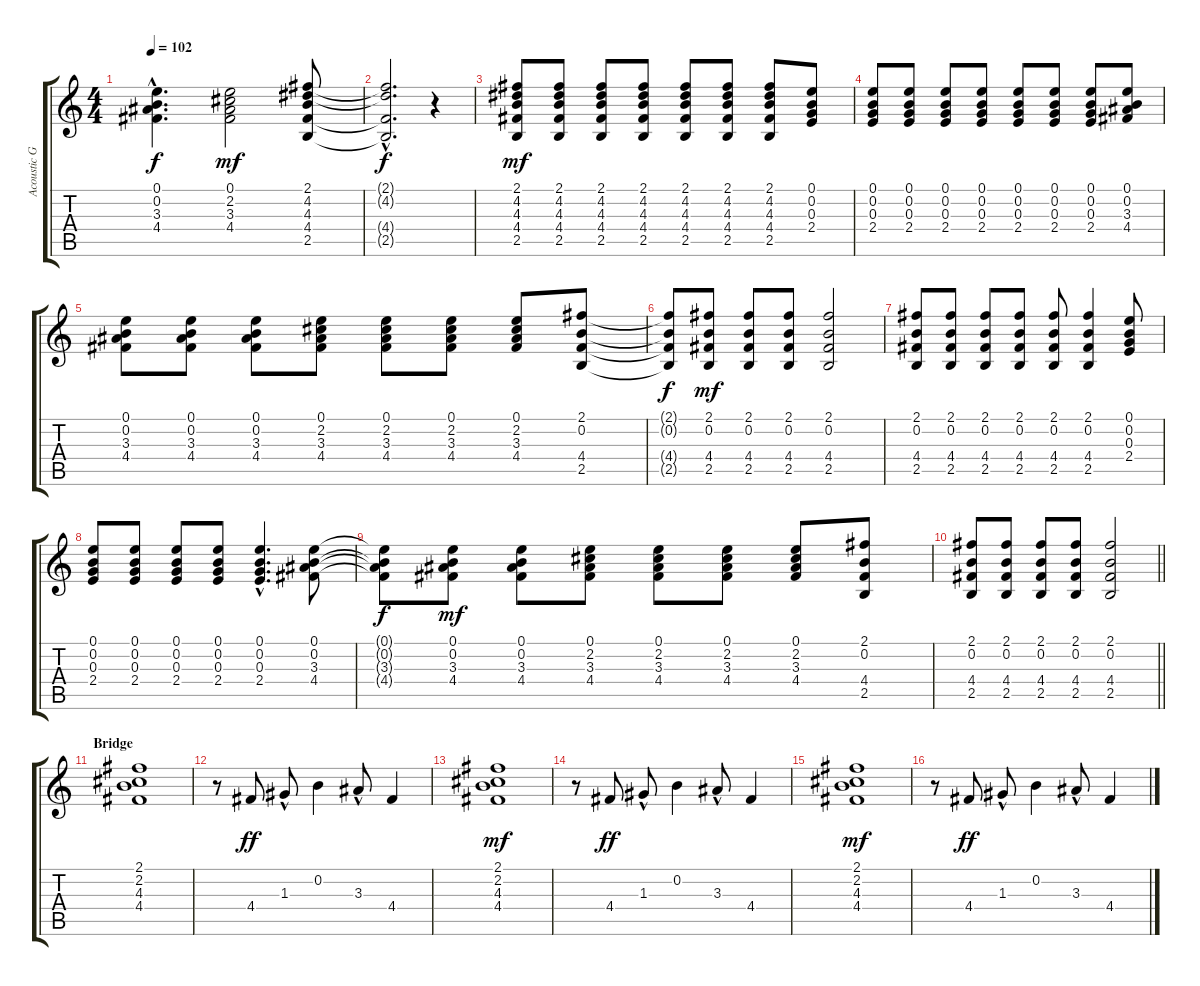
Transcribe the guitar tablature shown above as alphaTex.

\track ("Acoustic Guitar II" "Acoustic G") {instrument acousticguitarsteel}
\staff {score tabs}
\tuning (E4 B3 G3 D3 A2 E2) {hide}
\ts (4 4)
\tempo 102
\clef g2
\ks c
(0.1{hac t} 0.2{hac t} 3.3{hac t} 4.4{hac t}).4{d dy f} (0.1 2.2 3.3 4.4).2{dy mf} (2.1 4.2 4.3 4.4 2.5).8 |
(2.1{hac t} 4.2{hac t} 4.4{hac t} 2.5{hac t}).2{d dy f} r.4 |
(2.1 4.2 4.3 4.4 2.5).8{dy mf} (2.1 4.2 4.3 4.4 2.5).8 (2.1 4.2 4.3 4.4 2.5).8 (2.1 4.2 4.3 4.4 2.5).8 (2.1 4.2 4.3 4.4 2.5).8 (2.1 4.2 4.3 4.4 2.5).8 (2.1 4.2 4.3 4.4 2.5).8 (0.1 0.2 0.3 2.4).8 |
(0.1 0.2 0.3 2.4).8 (0.1 0.2 0.3 2.4).8 (0.1 0.2 0.3 2.4).8 (0.1 0.2 0.3 2.4).8 (0.1 0.2 0.3 2.4).8 (0.1 0.2 0.3 2.4).8 (0.1 0.2 0.3 2.4).8 (0.1 0.2 3.3 4.4).8 |
(0.1 0.2 3.3 4.4).8 (0.1 0.2 3.3 4.4).8 (0.1 0.2 3.3 4.4).8 (0.1 2.2 3.3 4.4).8 (0.1 2.2 3.3 4.4).8 (0.1 2.2 3.3 4.4).8 (0.1 2.2 3.3 4.4).8 (2.1 0.2 4.4 2.5).8 |
(2.1{t} 0.2{t} 4.4{t} 2.5{t}).8{dy f} (2.1 0.2 4.4 2.5).8{dy mf} (2.1 0.2 4.4 2.5).8 (2.1 0.2 4.4 2.5).8 (2.1 0.2 4.4 2.5).2 |
(2.1 0.2 4.4 2.5).8 (2.1 0.2 4.4 2.5).8 (2.1 0.2 4.4 2.5).8 (2.1 0.2 4.4 2.5).8 (2.1 0.2 4.4 2.5).8 (2.1 0.2 4.4 2.5).4 (0.1 0.2 0.3 2.4).8 |
(0.1 0.2 0.3 2.4).8 (0.1 0.2 0.3 2.4).8 (0.1 0.2 0.3 2.4).8 (0.1 0.2 0.3 2.4).8 (0.1{hac} 0.2{hac} 0.3{hac} 2.4{hac}).4{d} (0.1 0.2 3.3 4.4).8 |
(0.1{t} 0.2{t} 3.3{t} 4.4{t}).8{dy f} (0.1 0.2 3.3 4.4).8{dy mf} (0.1 0.2 3.3 4.4).8 (0.1 2.2 3.3 4.4).8 (0.1 2.2 3.3 4.4).8 (0.1 2.2 3.3 4.4).8 (0.1 2.2 3.3 4.4).8 (2.1 0.2 4.4 2.5).8 |
\barLineRight lightlight
(2.1 0.2 4.4 2.5).8 (2.1 0.2 4.4 2.5).8 (2.1 0.2 4.4 2.5).8 (2.1 0.2 4.4 2.5).8 (2.1 0.2 4.4 2.5).2 |
\section ("" "Bridge")
(2.1 2.2 4.3 4.4).1 |
r.8 4.4.8{dy ff} 1.3{hac}.8 0.2.4 3.3{hac}.8 4.4.4 |
(2.1 2.2 4.3 4.4).1{dy mf} |
r.8 4.4.8{dy ff} 1.3{hac}.8 0.2.4 3.3{hac}.8 4.4.4 |
(2.1 2.2 4.3 4.4).1{dy mf} |
r.8 4.4.8{dy ff} 1.3{hac}.8 0.2.4 3.3{hac}.8 4.4.4
